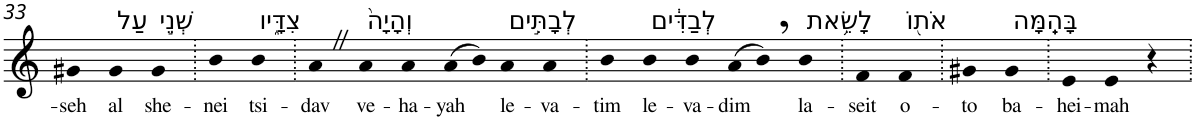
**kern	**text
*part1	*part1
*staff1	*staff1
*I"Piano	*
*I'Pno	*
!!LO:PB:g=z
*clefG2	*
*k[]	*
=33	=33
!	!LO:LY:b
4g#X	-seh
!LO:TX:a:t=עַל	!
!	!LO:LY:b
4g#	al
!LO:TX:a:t=שְׁנֵ֣י	!
!	!LO:LY:b
4g#	she-
=34.	=34.
!	!LO:LY:b
4b	-nei
!LO:TX:a:t=צִדָּ֑יו	!
!	!LO:LY:b
4b	tsi-
=35.	=35.
!	!LO:LY:b
4aZ	-dav
!LO:TX:a:t=וְהָיָה֙	!
!	!LO:LY:b
4a	ve-
!	!LO:LY:b
4a	-ha-
!	!LO:LY:b
(8a	-yah
8b)	.
!LO:TX:a:t=לְבָתִּ֣ים	!
!	!LO:LY:b
4a	le-
!	!LO:LY:b
4a	-va-
=36.	=36.
!	!LO:LY:b
4b	-tim
!LO:TX:a:t=לְבַדִּ֔ים	!
!	!LO:LY:b
4b	le-
!	!LO:LY:b
4b	-va-
!	!LO:LY:b
(8a	-dim
8b,)	.
!LO:TX:a:t=לָשֵׂ֥את	!
!	!LO:LY:b
4b	la-
=37.	=37.
!	!LO:LY:b
4f	-seit
!LO:TX:a:t=אֹת֖וֹ	!
!	!LO:LY:b
4f	o-
=38.	=38.
!	!LO:LY:b
4g#X	-to
!LO:TX:a:t=בָּהֵֽמָּה	!
!	!LO:LY:b
4g#	ba-
=39.	=39.
!	!LO:LY:b
4e	-hei-
!	!LO:LY:b
4e	-mah
4r	.
=.	=.
*-	*-
